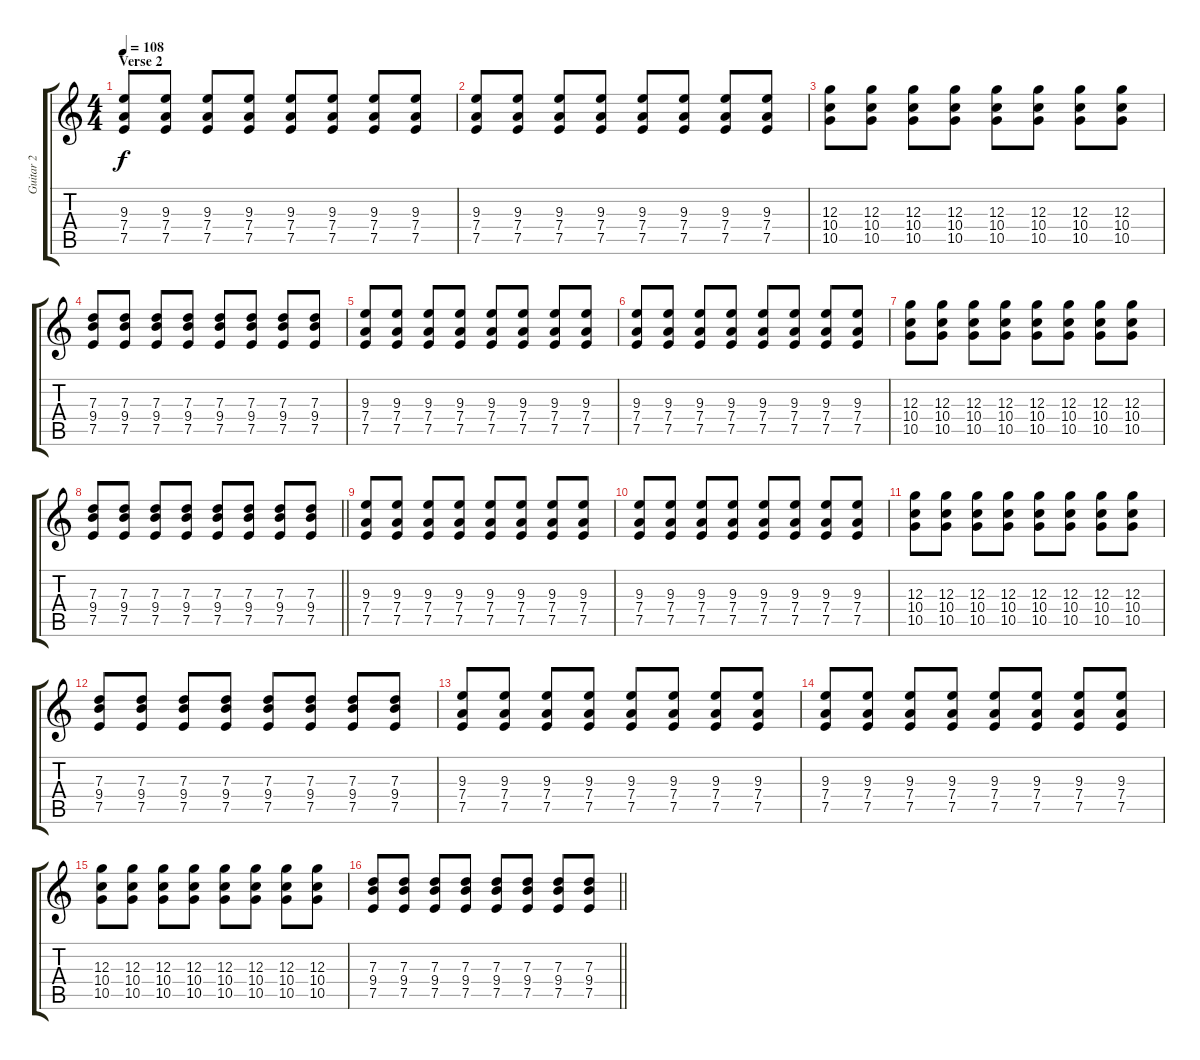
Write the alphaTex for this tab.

\track ("Guitar 2" "Guitar 2") {instrument electricguitarjazz}
\staff {score tabs}
\tuning (E4 B3 G3 D3 A2 E2) {hide}
\ts (4 4)
\section ("" "Verse 2")
\tempo 108
\clef g2
\ks c
(9.3 7.4 7.5).8{dy f} (9.3 7.4 7.5).8 (9.3 7.4 7.5).8 (9.3 7.4 7.5).8 (9.3 7.4 7.5).8 (9.3 7.4 7.5).8 (9.3 7.4 7.5).8 (9.3 7.4 7.5).8 |
(9.3 7.4 7.5).8 (9.3 7.4 7.5).8 (9.3 7.4 7.5).8 (9.3 7.4 7.5).8 (9.3 7.4 7.5).8 (9.3 7.4 7.5).8 (9.3 7.4 7.5).8 (9.3 7.4 7.5).8 |
(12.3 10.4 10.5).8 (12.3 10.4 10.5).8 (12.3 10.4 10.5).8 (12.3 10.4 10.5).8 (12.3 10.4 10.5).8 (12.3 10.4 10.5).8 (12.3 10.4 10.5).8 (12.3 10.4 10.5).8 |
(7.3 9.4 7.5).8 (7.3 9.4 7.5).8 (7.3 9.4 7.5).8 (7.3 9.4 7.5).8 (7.3 9.4 7.5).8 (7.3 9.4 7.5).8 (7.3 9.4 7.5).8 (7.3 9.4 7.5).8 |
(9.3 7.4 7.5).8 (9.3 7.4 7.5).8 (9.3 7.4 7.5).8 (9.3 7.4 7.5).8 (9.3 7.4 7.5).8 (9.3 7.4 7.5).8 (9.3 7.4 7.5).8 (9.3 7.4 7.5).8 |
(9.3 7.4 7.5).8 (9.3 7.4 7.5).8 (9.3 7.4 7.5).8 (9.3 7.4 7.5).8 (9.3 7.4 7.5).8 (9.3 7.4 7.5).8 (9.3 7.4 7.5).8 (9.3 7.4 7.5).8 |
(12.3 10.4 10.5).8 (12.3 10.4 10.5).8 (12.3 10.4 10.5).8 (12.3 10.4 10.5).8 (12.3 10.4 10.5).8 (12.3 10.4 10.5).8 (12.3 10.4 10.5).8 (12.3 10.4 10.5).8 |
\barLineRight lightlight
(7.3 9.4 7.5).8 (7.3 9.4 7.5).8 (7.3 9.4 7.5).8 (7.3 9.4 7.5).8 (7.3 9.4 7.5).8 (7.3 9.4 7.5).8 (7.3 9.4 7.5).8 (7.3 9.4 7.5).8 |
(9.3 7.4 7.5).8 (9.3 7.4 7.5).8 (9.3 7.4 7.5).8 (9.3 7.4 7.5).8 (9.3 7.4 7.5).8 (9.3 7.4 7.5).8 (9.3 7.4 7.5).8 (9.3 7.4 7.5).8 |
(9.3 7.4 7.5).8 (9.3 7.4 7.5).8 (9.3 7.4 7.5).8 (9.3 7.4 7.5).8 (9.3 7.4 7.5).8 (9.3 7.4 7.5).8 (9.3 7.4 7.5).8 (9.3 7.4 7.5).8 |
(12.3 10.4 10.5).8 (12.3 10.4 10.5).8 (12.3 10.4 10.5).8 (12.3 10.4 10.5).8 (12.3 10.4 10.5).8 (12.3 10.4 10.5).8 (12.3 10.4 10.5).8 (12.3 10.4 10.5).8 |
(7.3 9.4 7.5).8 (7.3 9.4 7.5).8 (7.3 9.4 7.5).8 (7.3 9.4 7.5).8 (7.3 9.4 7.5).8 (7.3 9.4 7.5).8 (7.3 9.4 7.5).8 (7.3 9.4 7.5).8 |
(9.3 7.4 7.5).8 (9.3 7.4 7.5).8 (9.3 7.4 7.5).8 (9.3 7.4 7.5).8 (9.3 7.4 7.5).8 (9.3 7.4 7.5).8 (9.3 7.4 7.5).8 (9.3 7.4 7.5).8 |
(9.3 7.4 7.5).8 (9.3 7.4 7.5).8 (9.3 7.4 7.5).8 (9.3 7.4 7.5).8 (9.3 7.4 7.5).8 (9.3 7.4 7.5).8 (9.3 7.4 7.5).8 (9.3 7.4 7.5).8 |
(12.3 10.4 10.5).8 (12.3 10.4 10.5).8 (12.3 10.4 10.5).8 (12.3 10.4 10.5).8 (12.3 10.4 10.5).8 (12.3 10.4 10.5).8 (12.3 10.4 10.5).8 (12.3 10.4 10.5).8 |
\barLineRight lightlight
(7.3 9.4 7.5).8 (7.3 9.4 7.5).8 (7.3 9.4 7.5).8 (7.3 9.4 7.5).8 (7.3 9.4 7.5).8 (7.3 9.4 7.5).8 (7.3 9.4 7.5).8 (7.3 9.4 7.5).8
